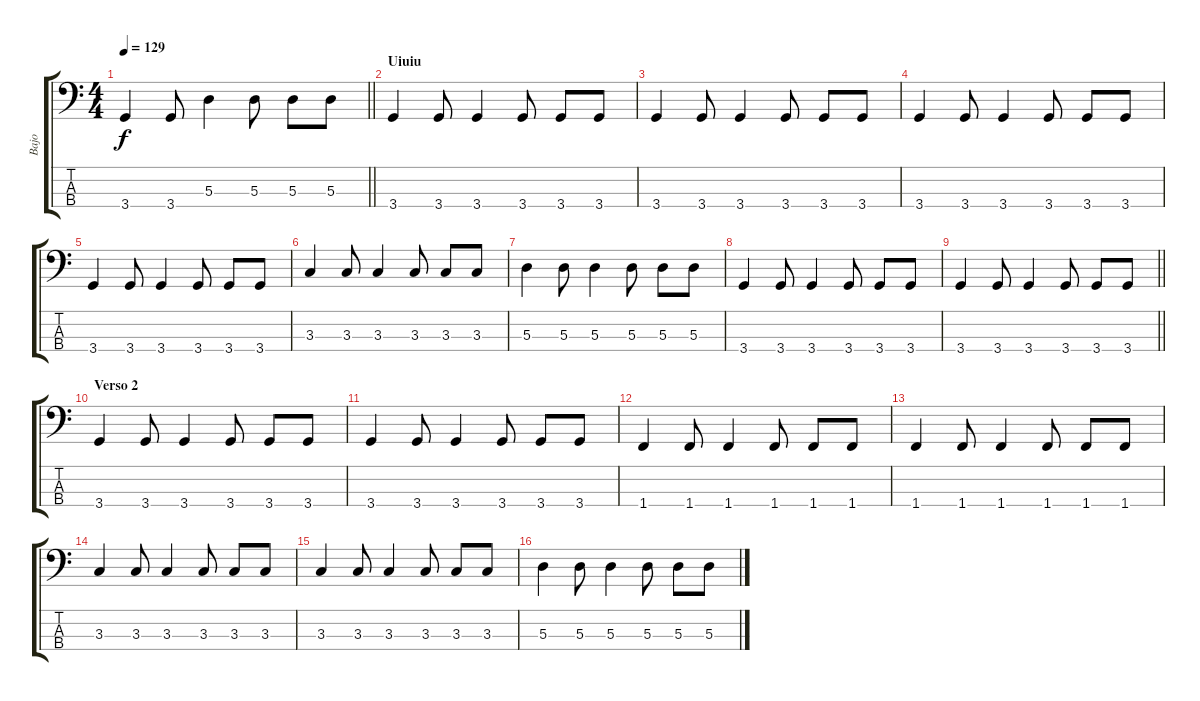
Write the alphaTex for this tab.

\track ("Bajo" "Bajo") {instrument electricbassfinger}
\staff {score tabs}
\tuning (G2 D2 A1 E1) {hide}
\ts (4 4)
\tempo 129
\clef f4
\barLineRight lightlight
\ks c
3.4.4{dy f} 3.4.8 5.3.4 5.3.8 5.3.8 5.3.8 |
\section ("" "Uiuiu")
3.4.4 3.4.8 3.4.4 3.4.8 3.4.8 3.4.8 |
3.4.4 3.4.8 3.4.4 3.4.8 3.4.8 3.4.8 |
3.4.4 3.4.8 3.4.4 3.4.8 3.4.8 3.4.8 |
3.4.4 3.4.8 3.4.4 3.4.8 3.4.8 3.4.8 |
3.3.4 3.3.8 3.3.4 3.3.8 3.3.8 3.3.8 |
5.3.4 5.3.8 5.3.4 5.3.8 5.3.8 5.3.8 |
3.4.4 3.4.8 3.4.4 3.4.8 3.4.8 3.4.8 |
\barLineRight lightlight
3.4.4 3.4.8 3.4.4 3.4.8 3.4.8 3.4.8 |
\section ("" "Verso 2")
3.4.4 3.4.8 3.4.4 3.4.8 3.4.8 3.4.8 |
3.4.4 3.4.8 3.4.4 3.4.8 3.4.8 3.4.8 |
1.4.4 1.4.8 1.4.4 1.4.8 1.4.8 1.4.8 |
1.4.4 1.4.8 1.4.4 1.4.8 1.4.8 1.4.8 |
3.3.4 3.3.8 3.3.4 3.3.8 3.3.8 3.3.8 |
3.3.4 3.3.8 3.3.4 3.3.8 3.3.8 3.3.8 |
5.3.4 5.3.8 5.3.4 5.3.8 5.3.8 5.3.8
